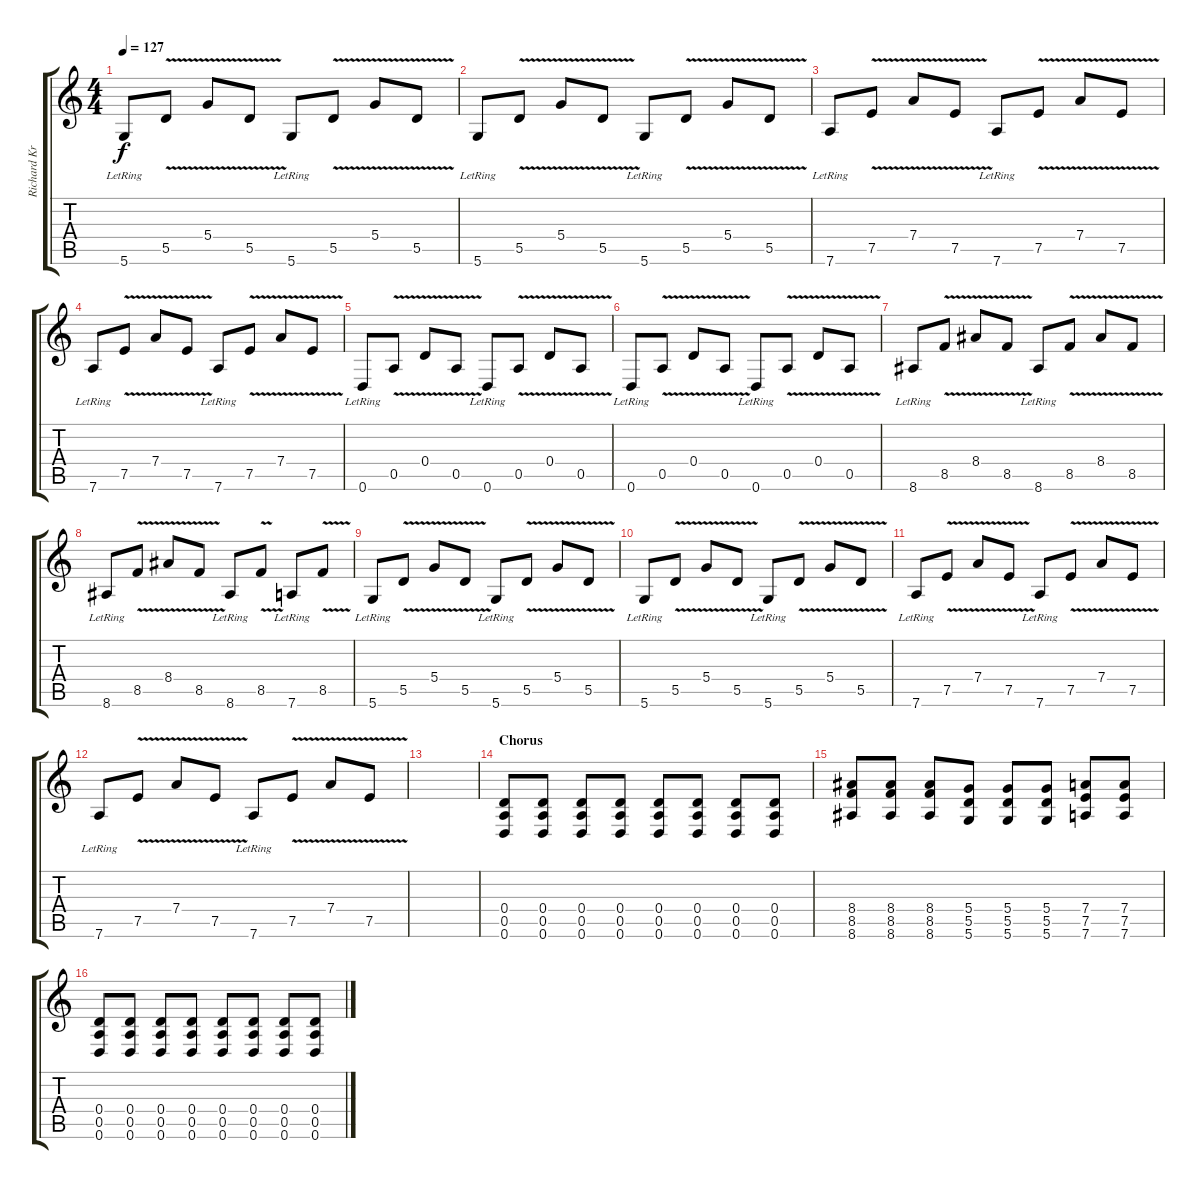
\track ("Richard Kruspe-Bernstein - Guitar 1" "Richard Kr") {instrument distortionguitar}
\staff {score tabs}
\tuning (E4 B3 G3 D3 A2 D2) {hide}
\ts (4 4)
\tempo 127
\clef g2
\ks c
5.6{lr}.8{dy f} 5.5{v}.8 5.4{v}.8 5.5{v}.8 5.6{lr}.8 5.5{v}.8 5.4{v}.8 5.5{v}.8 |
5.6{lr}.8 5.5{v}.8 5.4{v}.8 5.5{v}.8 5.6{lr}.8 5.5{v}.8 5.4{v}.8 5.5{v}.8 |
7.6{lr}.8 7.5{v}.8 7.4{v}.8 7.5{v}.8 7.6{lr}.8 7.5{v}.8 7.4{v}.8 7.5{v}.8 |
7.6{lr}.8 7.5{v}.8 7.4{v}.8 7.5{v}.8 7.6{lr}.8 7.5{v}.8 7.4{v}.8 7.5{v}.8 |
0.6{lr}.8 0.5{v}.8 0.4{v}.8 0.5{v}.8 0.6{lr}.8 0.5{v}.8 0.4{v}.8 0.5{v}.8 |
0.6{lr}.8 0.5{v}.8 0.4{v}.8 0.5{v}.8 0.6{lr}.8 0.5{v}.8 0.4{v}.8 0.5{v}.8 |
8.6{lr}.8 8.5{v}.8 8.4{v}.8 8.5{v}.8 8.6{lr}.8 8.5{v}.8 8.4{v}.8 8.5{v}.8 |
8.6{lr}.8 8.5{v}.8 8.4{v}.8 8.5{v}.8 8.6{lr}.8 8.5{v}.8 7.6{lr}.8 8.5{v}.8 |
5.6{lr}.8 5.5{v}.8 5.4{v}.8 5.5{v}.8 5.6{lr}.8 5.5{v}.8 5.4{v}.8 5.5{v}.8 |
5.6{lr}.8 5.5{v}.8 5.4{v}.8 5.5{v}.8 5.6{lr}.8 5.5{v}.8 5.4{v}.8 5.5{v}.8 |
7.6{lr}.8 7.5{v}.8 7.4{v}.8 7.5{v}.8 7.6{lr}.8 7.5{v}.8 7.4{v}.8 7.5{v}.8 |
7.6{lr}.8 7.5{v}.8 7.4{v}.8 7.5{v}.8 7.6{lr}.8 7.5{v}.8 7.4{v}.8 7.5{v}.8 |
|
\section ("" "Chorus")
(0.4 0.5 0.6).8{instrument distortionguitar} (0.4 0.5 0.6).8 (0.4 0.5 0.6).8 (0.4 0.5 0.6).8 (0.4 0.5 0.6).8 (0.4 0.5 0.6).8 (0.4 0.5 0.6).8 (0.4 0.5 0.6).8 |
(8.4 8.5 8.6).8 (8.4 8.5 8.6).8 (8.4 8.5 8.6).8 (5.4 5.5 5.6).8 (5.4 5.5 5.6).8 (5.4 5.5 5.6).8 (7.4 7.5 7.6).8 (7.4 7.5 7.6).8 |
(0.4 0.5 0.6).8 (0.4 0.5 0.6).8 (0.4 0.5 0.6).8 (0.4 0.5 0.6).8 (0.4 0.5 0.6).8 (0.4 0.5 0.6).8 (0.4 0.5 0.6).8 (0.4 0.5 0.6).8
